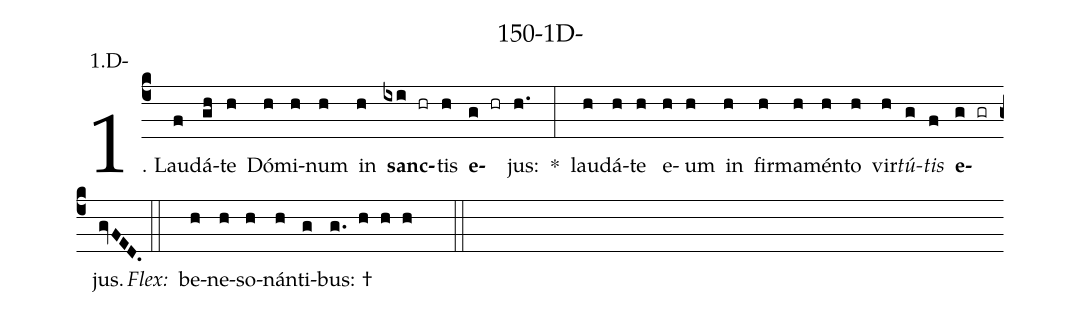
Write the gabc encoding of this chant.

name: 150-1D-;
annotation: 1.D-;
%%
(c4)1. Lau(f)dá(gh)te(h) Dó(h)mi(h)num(h) in(h) <b>sanc</b>(ixi hr)tis(h) <b>e</b>(g hr)jus:(h.) *(:) lau(h)dá(h)te(h) e(h)um(h) in(h) fir(h)ma(h)mén(h)to(h) vir(h)<i>tú</i>(g)<i>tis</i>(f) <b>e</b>(g gr)jus.(gvFED.) (::)
<i>Flex:</i>()  be(h)ne(h)so(h)nán(h)ti(g)bus: †(g. h h h  ::)
